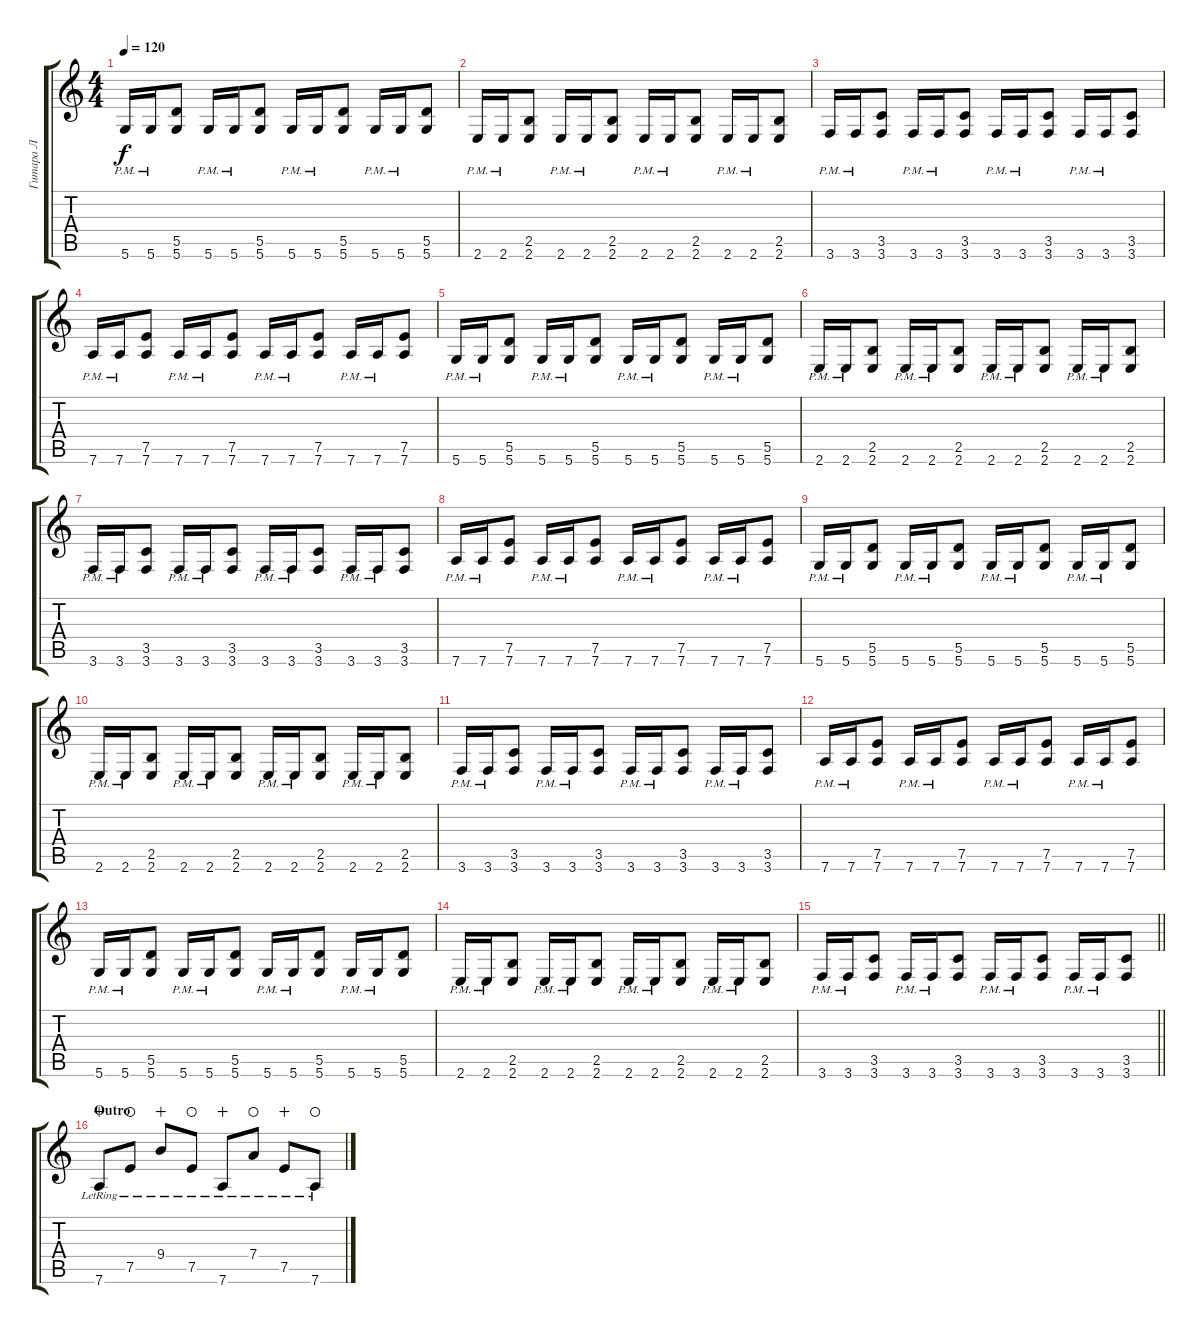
\track ("Гитара Л" "Гитара Л") {instrument electricguitarclean}
\staff {score tabs}
\tuning (E4 B3 G3 D3 A2 D2) {hide}
\ts (4 4)
\tempo 120
\clef g2
\ks c
5.6{pm}.16{dy f} 5.6{pm}.16 (5.5 5.6).8 5.6{pm}.16 5.6{pm}.16 (5.5 5.6).8 5.6{pm}.16 5.6{pm}.16 (5.5 5.6).8 5.6{pm}.16 5.6{pm}.16 (5.5 5.6).8 |
2.6{pm}.16 2.6{pm}.16 (2.5 2.6).8 2.6{pm}.16 2.6{pm}.16 (2.5 2.6).8 2.6{pm}.16 2.6{pm}.16 (2.5 2.6).8 2.6{pm}.16 2.6{pm}.16 (2.5 2.6).8 |
3.6{pm}.16 3.6{pm}.16 (3.5 3.6).8 3.6{pm}.16 3.6{pm}.16 (3.5 3.6).8 3.6{pm}.16 3.6{pm}.16 (3.5 3.6).8 3.6{pm}.16 3.6{pm}.16 (3.5 3.6).8 |
7.6{pm}.16 7.6{pm}.16 (7.5 7.6).8 7.6{pm}.16 7.6{pm}.16 (7.5 7.6).8 7.6{pm}.16 7.6{pm}.16 (7.5 7.6).8 7.6{pm}.16 7.6{pm}.16 (7.5 7.6).8 |
5.6{pm}.16 5.6{pm}.16 (5.5 5.6).8 5.6{pm}.16 5.6{pm}.16 (5.5 5.6).8 5.6{pm}.16 5.6{pm}.16 (5.5 5.6).8 5.6{pm}.16 5.6{pm}.16 (5.5 5.6).8 |
2.6{pm}.16 2.6{pm}.16 (2.5 2.6).8 2.6{pm}.16 2.6{pm}.16 (2.5 2.6).8 2.6{pm}.16 2.6{pm}.16 (2.5 2.6).8 2.6{pm}.16 2.6{pm}.16 (2.5 2.6).8 |
3.6{pm}.16 3.6{pm}.16 (3.5 3.6).8 3.6{pm}.16 3.6{pm}.16 (3.5 3.6).8 3.6{pm}.16 3.6{pm}.16 (3.5 3.6).8 3.6{pm}.16 3.6{pm}.16 (3.5 3.6).8 |
7.6{pm}.16 7.6{pm}.16 (7.5 7.6).8 7.6{pm}.16 7.6{pm}.16 (7.5 7.6).8 7.6{pm}.16 7.6{pm}.16 (7.5 7.6).8 7.6{pm}.16 7.6{pm}.16 (7.5 7.6).8 |
5.6{pm}.16 5.6{pm}.16 (5.5 5.6).8 5.6{pm}.16 5.6{pm}.16 (5.5 5.6).8 5.6{pm}.16 5.6{pm}.16 (5.5 5.6).8 5.6{pm}.16 5.6{pm}.16 (5.5 5.6).8 |
2.6{pm}.16 2.6{pm}.16 (2.5 2.6).8 2.6{pm}.16 2.6{pm}.16 (2.5 2.6).8 2.6{pm}.16 2.6{pm}.16 (2.5 2.6).8 2.6{pm}.16 2.6{pm}.16 (2.5 2.6).8 |
3.6{pm}.16 3.6{pm}.16 (3.5 3.6).8 3.6{pm}.16 3.6{pm}.16 (3.5 3.6).8 3.6{pm}.16 3.6{pm}.16 (3.5 3.6).8 3.6{pm}.16 3.6{pm}.16 (3.5 3.6).8 |
7.6{pm}.16 7.6{pm}.16 (7.5 7.6).8 7.6{pm}.16 7.6{pm}.16 (7.5 7.6).8 7.6{pm}.16 7.6{pm}.16 (7.5 7.6).8 7.6{pm}.16 7.6{pm}.16 (7.5 7.6).8 |
5.6{pm}.16 5.6{pm}.16 (5.5 5.6).8 5.6{pm}.16 5.6{pm}.16 (5.5 5.6).8 5.6{pm}.16 5.6{pm}.16 (5.5 5.6).8 5.6{pm}.16 5.6{pm}.16 (5.5 5.6).8 |
2.6{pm}.16 2.6{pm}.16 (2.5 2.6).8 2.6{pm}.16 2.6{pm}.16 (2.5 2.6).8 2.6{pm}.16 2.6{pm}.16 (2.5 2.6).8 2.6{pm}.16 2.6{pm}.16 (2.5 2.6).8 |
\barLineRight lightlight
3.6{pm}.16 3.6{pm}.16 (3.5 3.6).8 3.6{pm}.16 3.6{pm}.16 (3.5 3.6).8 3.6{pm}.16 3.6{pm}.16 (3.5 3.6).8 3.6{pm}.16 3.6{pm}.16 (3.5 3.6).8 |
\section ("" "Outro")
7.6{lr}.8{instrument electricguitarclean wahc} 7.5{lr}.8{waho} 9.4{lr}.8{wahc} 7.5{lr}.8{waho} 7.6{lr}.8{wahc} 7.4{lr}.8{waho} 7.5{lr}.8{wahc} 7.6{lr}.8{waho}
